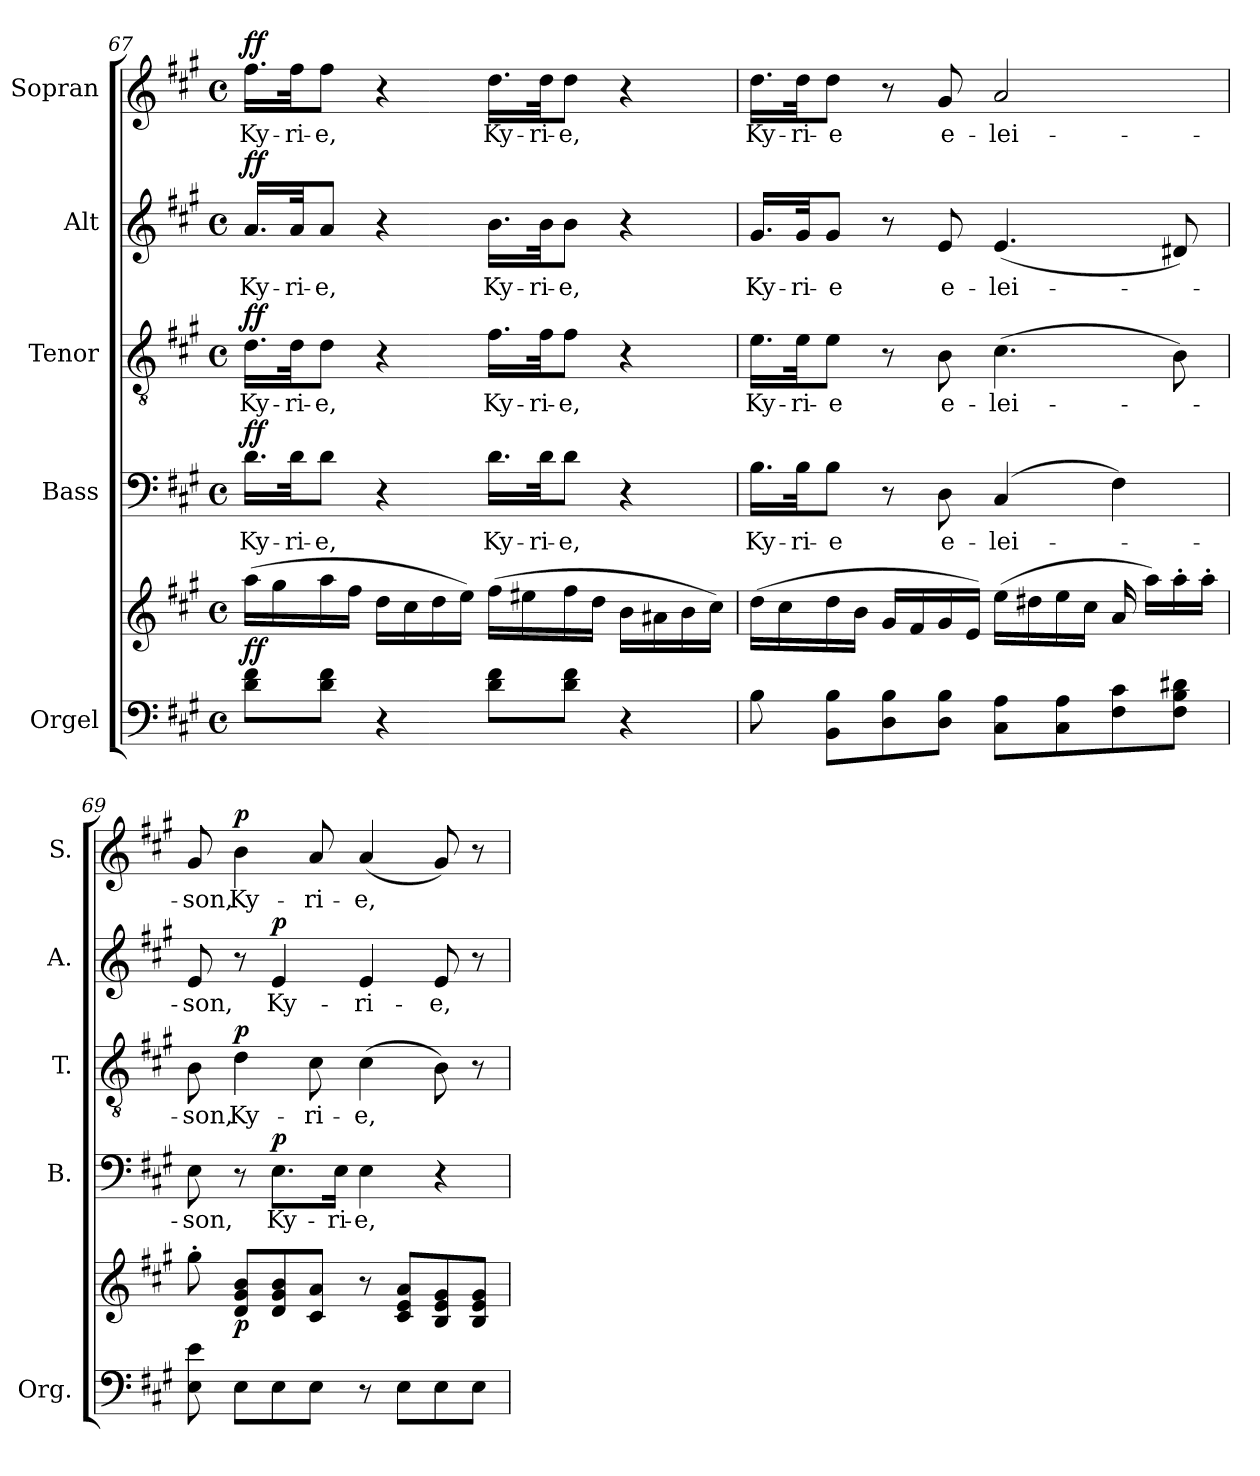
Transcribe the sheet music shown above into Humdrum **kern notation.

**kern	**kern	**dynam	**kern	**text	**dynam	**kern	**text	**dynam	**kern	**text	**dynam	**kern	**text	**dynam
*part5	*part5	*part5	*part4	*part4	*part4	*part3	*part3	*part3	*part2	*part2	*part2	*part1	*part1	*part1
*staff6	*staff5	*staff5/6	*staff4	*staff4	*staff4	*staff3	*staff3	*staff3	*staff2	*staff2	*staff2	*staff1	*staff1	*staff1
*I"Orgel	*	*	*I"Bass	*	*	*I"Tenor	*	*	*I"Alt	*	*	*I"Sopran	*	*
*I'Org.	*	*	*I'B.	*	*	*I'T.	*	*	*I'A.	*	*	*I'S.	*	*
*clefF4	*clefG2	*	*clefF4	*	*	*clefGv2	*	*	*clefG2	*	*	*clefG2	*	*
*k[f#c#g#]	*k[f#c#g#]	*	*k[f#c#g#]	*	*	*k[f#c#g#]	*	*	*k[f#c#g#]	*	*	*k[f#c#g#]	*	*
*A:	*A:	*	*A:	*	*	*A:	*	*	*A:	*	*	*A:	*	*
*M4/4	*M4/4	*	*M4/4	*	*	*M4/4	*	*	*M4/4	*	*	*M4/4	*	*
*met(c)	*met(c)	*	*met(c)	*	*	*met(c)	*	*	*met(c)	*	*	*met(c)	*	*
=67	=67	=67	=67	=67	=67	=67	=67	=67	=67	=67	=67	=67	=67	=67
!	!	!LO:DY:b	!	!LO:LY:b	!LO:DY:a	!	!LO:LY:b	!LO:DY:a	!	!LO:LY:b	!LO:DY:a	!	!LO:LY:b	!LO:DY:a
8d\ 8f#\L	(>16aa\LL	ff	16.d\LL	Ky-	ff	16.d\LL	Ky-	ff	16.a/LL	Ky-	ff	16.ff#\LL	Ky-	ff
.	16gg#\	.	.	.	.	.	.	.	.	.	.	.	.	.
!	!	!	!	!LO:LY:b	!	!	!LO:LY:b	!	!	!LO:LY:b	!	!	!LO:LY:b	!
.	.	.	32d\Jk	-ri-	.	32d\Jk	-ri-	.	32a/Jk	-ri-	.	32ff#\Jk	-ri-	.
!	!	!	!	!LO:LY:b	!	!	!LO:LY:b	!	!	!LO:LY:b	!	!	!LO:LY:b	!
8d\ 8f#\J	16aa\	.	8d\J	-e,	.	8d\J	-e,	.	8a/J	-e,	.	8ff#\J	-e,	.
.	16ff#\JJ	.	.	.	.	.	.	.	.	.	.	.	.	.
4r	16dd\LL	.	4r	.	.	4r	.	.	4r	.	.	4r	.	.
.	16cc#\	.	.	.	.	.	.	.	.	.	.	.	.	.
.	16dd\	.	.	.	.	.	.	.	.	.	.	.	.	.
.	16ee\JJ)	.	.	.	.	.	.	.	.	.	.	.	.	.
!	!	!	!	!LO:LY:b	!	!	!LO:LY:b	!	!	!LO:LY:b	!	!	!LO:LY:b	!
8d\ 8f#\L	(>16ff#\LL	.	16.d\LL	Ky-	.	16.f#\LL	Ky-	.	16.b\LL	Ky-	.	16.dd\LL	Ky-	.
.	16ee#X\	.	.	.	.	.	.	.	.	.	.	.	.	.
!	!	!	!	!LO:LY:b	!	!	!LO:LY:b	!	!	!LO:LY:b	!	!	!LO:LY:b	!
.	.	.	32d\Jk	-ri-	.	32f#\Jk	-ri-	.	32b\Jk	-ri-	.	32dd\Jk	-ri-	.
!	!	!	!	!LO:LY:b	!	!	!LO:LY:b	!	!	!LO:LY:b	!	!	!LO:LY:b	!
8d\ 8f#\J	16ff#\	.	8d\J	-e,	.	8f#\J	-e,	.	8b\J	-e,	.	8dd\J	-e,	.
.	16dd\JJ	.	.	.	.	.	.	.	.	.	.	.	.	.
4r	16b\LL	.	4r	.	.	4r	.	.	4r	.	.	4r	.	.
.	16a#X\	.	.	.	.	.	.	.	.	.	.	.	.	.
.	16b\	.	.	.	.	.	.	.	.	.	.	.	.	.
.	16cc#\JJ)	.	.	.	.	.	.	.	.	.	.	.	.	.
!!LO:PB:g=z
=68	=68	=68	=68	=68	=68	=68	=68	=68	=68	=68	=68	=68	=68	=68
!	!	!	!	!LO:LY:b	!	!	!LO:LY:b	!	!	!LO:LY:b	!	!	!LO:LY:b	!
8B\	(>16dd\LL	.	16.B\LL	Ky-	.	16.e\LL	Ky-	.	16.g#/LL	Ky-	.	16.dd\LL	Ky-	.
.	16cc#\	.	.	.	.	.	.	.	.	.	.	.	.	.
!	!	!	!	!LO:LY:b	!	!	!LO:LY:b	!	!	!LO:LY:b	!	!	!LO:LY:b	!
.	.	.	32B\Jk	-ri-	.	32e\Jk	-ri-	.	32g#/Jk	-ri-	.	32dd\Jk	-ri-	.
!	!	!	!	!LO:LY:b	!	!	!LO:LY:b	!	!	!LO:LY:b	!	!	!LO:LY:b	!
8BB\ 8B\L	16dd\	.	8B\J	-e	.	8e\J	-e	.	8g#/J	-e	.	8dd\J	-e	.
.	16b\JJ	.	.	.	.	.	.	.	.	.	.	.	.	.
8D\ 8B\	16g#/LL	.	8r	.	.	8r	.	.	8r	.	.	8r	.	.
.	16f#/	.	.	.	.	.	.	.	.	.	.	.	.	.
!	!	!	!	!LO:LY:b	!	!	!LO:LY:b	!	!	!LO:LY:b	!	!	!LO:LY:b	!
8D\ 8B\J	16g#/	.	8D\	e-	.	8B\	e-	.	8e/	e-	.	8g#/	e-	.
.	16e/JJ)	.	.	.	.	.	.	.	.	.	.	.	.	.
!	!	!	!	!LO:LY:b	!	!	!LO:LY:b	!	!	!LO:LY:b	!	!	!LO:LY:b	!
8C#\ 8A\L	(>16ee\LL	.	(4C#/	-lei-	.	(>4.c#\	-lei-	.	(<4.e/	-lei-	.	2a/	-lei-	.
.	16dd#X\	.	.	.	.	.	.	.	.	.	.	.	.	.
8C#\ 8A\	16ee\	.	.	.	.	.	.	.	.	.	.	.	.	.
.	16cc#\JJ	.	.	.	.	.	.	.	.	.	.	.	.	.
8F#\ 8c#\	16a/	.	4F#\)	.	.	.	.	.	.	.	.	.	.	.
.	16aa\LL)	.	.	.	.	.	.	.	.	.	.	.	.	.
8F#\ 8B\ 8d#X\J	16aa'>\	.	.	.	.	8B\)	.	.	8d#X/)	.	.	.	.	.
.	16aa'>\JJ	.	.	.	.	.	.	.	.	.	.	.	.	.
=69	=69	=69	=69	=69	=69	=69	=69	=69	=69	=69	=69	=69	=69	=69
!	!	!	!	!LO:LY:b	!	!	!LO:LY:b	!	!	!LO:LY:b	!	!	!LO:LY:b	!
8E\ 8e\	8gg#'>\	.	8E\	-son,	.	8B\	-son,	.	8e/	-son,	.	8g#/	-son,	.
!	!	!LO:DY:b	!	!	!	!	!LO:LY:b	!LO:DY:a	!	!	!	!	!LO:LY:b	!LO:DY:a
8E\L	8d/ 8g#/ 8b/L	p	8r	.	.	4d\	Ky-	p	8r	.	.	4b\	Ky-	p
!	!	!	!	!LO:LY:b	!LO:DY:a	!	!	!	!	!LO:LY:b	!LO:DY:a	!	!	!
8E\	8d/ 8g#/ 8b/	.	8.E\L	Ky-	p	.	.	.	4e/	Ky-	p	.	.	.
!	!	!	!	!	!	!	!LO:LY:b	!	!	!	!	!	!LO:LY:b	!
8E\J	8c#/ 8a/J	.	.	.	.	8c#\	-ri-	.	.	.	.	8a/	-ri-	.
!	!	!	!	!LO:LY:b	!	!	!	!	!	!	!	!	!	!
.	.	.	16E\Jk	-ri-	.	.	.	.	.	.	.	.	.	.
!	!	!	!	!LO:LY:b	!	!	!LO:LY:b	!	!	!LO:LY:b	!	!	!LO:LY:b	!
8r	8r	.	4E\	-e,	.	(>4c#\	-e,	.	4e/	-ri-	.	(<4a/	-e,	.
8E\L	8c#/ 8e/ 8a/L	.	.	.	.	.	.	.	.	.	.	.	.	.
!	!	!	!	!	!	!	!	!	!	!LO:LY:b	!	!	!	!
8E\	8B/ 8e/ 8g#/	.	4r	.	.	8B\)	.	.	8e/	-e,	.	8g#/)	.	.
8E\J	8B/ 8e/ 8g#/J	.	.	.	.	8r	.	.	8r	.	.	8r	.	.
=	=	=	=	=	=	=	=	=	=	=	=	=	=	=
*-	*-	*-	*-	*-	*-	*-	*-	*-	*-	*-	*-	*-	*-	*-
